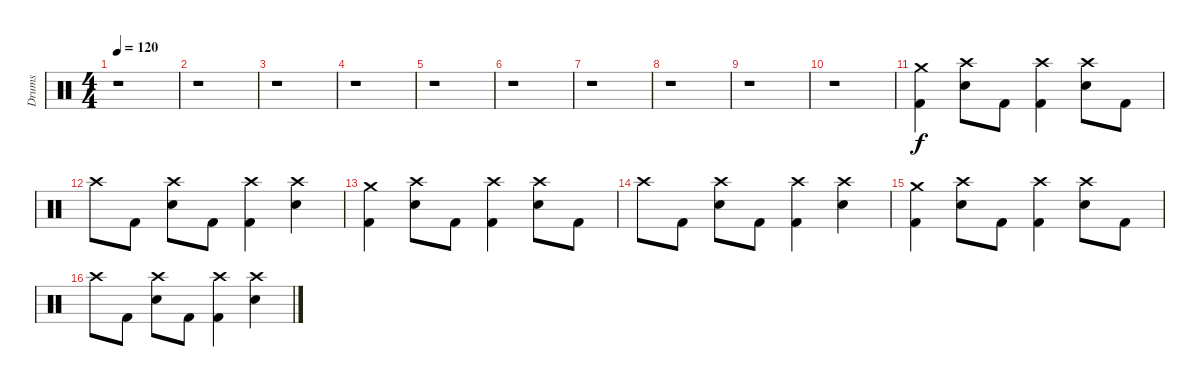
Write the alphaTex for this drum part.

\track ("Drums" "Drums") {instrument percussion}
\staff {score}
\articulation defaults
\ts (4 4)
\tempo 120
\clef neutral
\ks c
r.1{dy f} |
r.1 |
r.1 |
r.1 |
r.1 |
r.1 |
r.1 |
r.1 |
r.1 |
r.1 |
("Kick (hit) 2" "Crash medium (hit)").4 ("Electric Snare (hit)" "Crash high (hit)").8 "Kick (hit) 2".8 ("Kick (hit) 2" "Crash high (hit)").4 ("Electric Snare (hit)" "Crash high (hit)").8 "Kick (hit) 2".8 |
"Crash high (hit)".8 "Kick (hit) 2".8 ("Electric Snare (hit)" "Crash high (hit)").8 "Kick (hit) 2".8 ("Kick (hit) 2" "Crash high (hit)").4 ("Electric Snare (hit)" "Crash high (hit)").4 |
("Kick (hit) 2" "Crash medium (hit)").4 ("Electric Snare (hit)" "Crash high (hit)").8 "Kick (hit) 2".8 ("Kick (hit) 2" "Crash high (hit)").4 ("Electric Snare (hit)" "Crash high (hit)").8 "Kick (hit) 2".8 |
"Crash high (hit)".8 "Kick (hit) 2".8 ("Electric Snare (hit)" "Crash high (hit)").8 "Kick (hit) 2".8 ("Kick (hit) 2" "Crash high (hit)").4 ("Electric Snare (hit)" "Crash high (hit)").4 |
("Kick (hit) 2" "Crash medium (hit)").4 ("Electric Snare (hit)" "Crash high (hit)").8 "Kick (hit) 2".8 ("Kick (hit) 2" "Crash high (hit)").4 ("Electric Snare (hit)" "Crash high (hit)").8 "Kick (hit) 2".8 |
"Crash high (hit)".8 "Kick (hit) 2".8 ("Electric Snare (hit)" "Crash high (hit)").8 "Kick (hit) 2".8 ("Kick (hit) 2" "Crash high (hit)").4 ("Electric Snare (hit)" "Crash high (hit)").4
